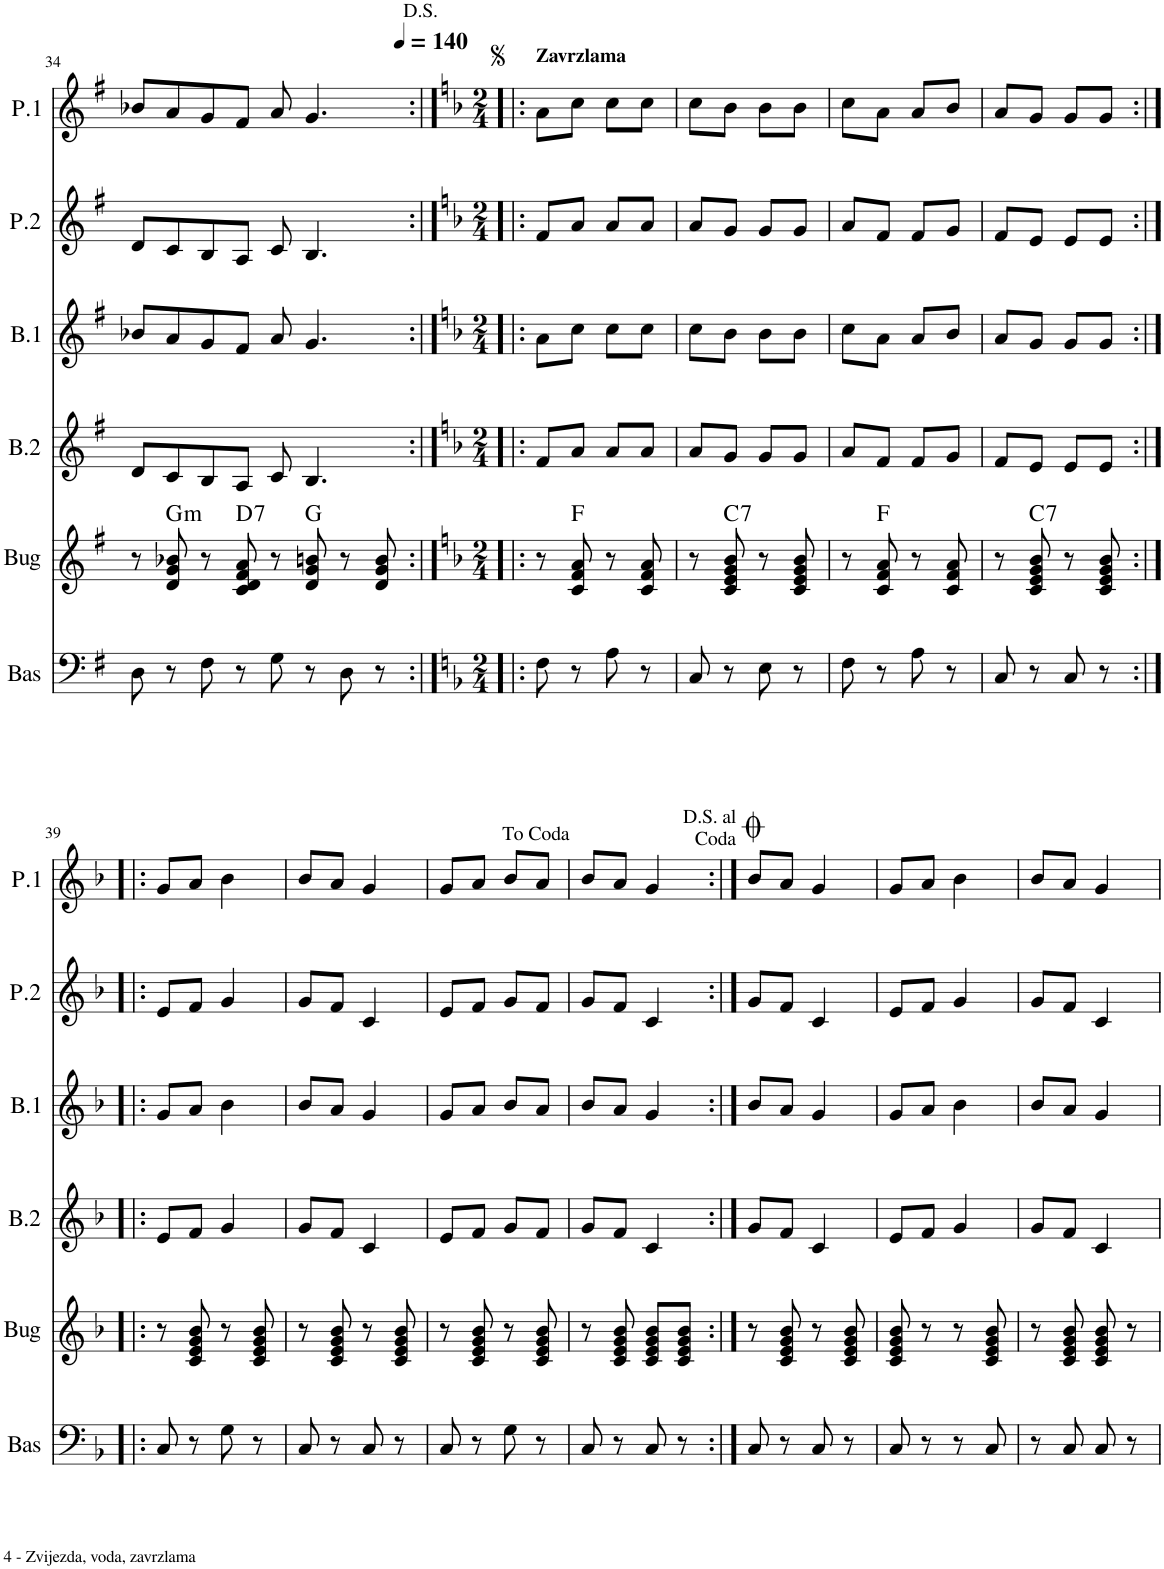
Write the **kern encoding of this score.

**kern	**kern	**harte	**kern	**kern	**kern	**kern
*part6	*part5	*part5	*part4	*part3	*part2	*part1
*staff6	*staff5	*	*staff4	*staff3	*staff2	*staff1
*I"Berda	*I"Bugarija	*	*I"Brač 2	*I"Brač 1	*I"Prima 2	*I"Prima 1
*	*I'Bug	*	*I'B.2	*I'B.1	*I'P.2	*I'P.1
!!LO:PB:g=z
*clefF4	*clefG2	*	*clefG2	*clefG2	*clefG2	*clefG2
*Trd7c12	*Trd7c12	*	*	*	*Trd-7c-12	*Trd-7c-12
*k[f#]	*k[f#]	*	*k[f#]	*k[f#]	*k[f#]	*k[f#]
*M4/4	*M4/4	*	*M4/4	*M4/4	*M4/4	*M4/4
=34	=34	=34	=34	=34	=34	=34
8D\	8r	.	8d/L	8b-X/L	8d/L	8b-X/L
!	!	!LO:H:kt=m	!	!	!	!
8r	8d/ 8g/ 8b-X/	G:min	8c/	8a/	8c/	8a/
8F#\	8r	.	8B/	8g/	8B/	8g/
!	!	!LO:H:kt=7	!	!	!	!
8r	8c/ 8d/ 8f#/ 8a/	D:7	8A/J	8f#/J	8A/J	8f#/J
8G\	8r	.	8c/	8a/	8c/	8a/
8r	8d/ 8g/ 8bn/	G:maj	4.B/	4.g/	4.B/	4.g/
8D\	8r	.	.	.	.	.
8r	8d/ 8g/ 8b/	.	.	.	.	.
=35:|!|:	=35:|!|:	=35:|!|:	=35:|!|:	=35:|!|:	=35:|!|:	=35:|!|:
*k[b-]	*k[b-]	*	*k[b-]	*k[b-]	*k[b-]	*k[b-]
*M2/4	*M2/4	*	*M2/4	*M2/4	*M2/4	*M2/4
*	*	*	*	*	*	*MM140
!	!	!	!	!	!	!LO:TX:a:B:t=Zavrzlama
8F\	8r	.	8f/L	8a\L	8f/L	8a\L
8r	8c/ 8f/ 8a/	F:maj	8a/J	8cc\J	8a/J	8cc\J
8A\	8r	.	8a/L	8cc\L	8a/L	8cc\L
8r	8c/ 8f/ 8a/	.	8a/J	8cc\J	8a/J	8cc\J
=36	=36	=36	=36	=36	=36	=36
8C/	8r	.	8a/L	8cc\L	8a/L	8cc\L
!	!	!LO:H:kt=7	!	!	!	!
8r	8c/ 8e/ 8g/ 8b-/	C:7	8g/J	8b-\J	8g/J	8b-\J
8E\	8r	.	8g/L	8b-\L	8g/L	8b-\L
8r	8c/ 8e/ 8g/ 8b-/	.	8g/J	8b-\J	8g/J	8b-\J
=37	=37	=37	=37	=37	=37	=37
8F\	8r	.	8a/L	8cc\L	8a/L	8cc\L
8r	8c/ 8f/ 8a/	F:maj	8f/J	8a\J	8f/J	8a\J
8A\	8r	.	8f/L	8a/L	8f/L	8a/L
8r	8c/ 8f/ 8a/	.	8g/J	8b-/J	8g/J	8b-/J
=38	=38	=38	=38	=38	=38	=38
8C/	8r	.	8f/L	8a/L	8f/L	8a/L
!	!	!LO:H:kt=7	!	!	!	!
8r	8c/ 8e/ 8g/ 8b-/	C:7	8e/J	8g/J	8e/J	8g/J
8C/	8r	.	8e/L	8g/L	8e/L	8g/L
8r	8c/ 8e/ 8g/ 8b-/	.	8e/J	8g/J	8e/J	8g/J
!!LO:LB:g=z
=39:|!|:	=39:|!|:	=39:|!|:	=39:|!|:	=39:|!|:	=39:|!|:	=39:|!|:
8C/	8r	.	8e/L	8g/L	8e/L	8g/L
8r	8c/ 8e/ 8g/ 8b-/	.	8f/J	8a/J	8f/J	8a/J
8G\	8r	.	4g/	4b-\	4g/	4b-\
8r	8c/ 8e/ 8g/ 8b-/	.	.	.	.	.
=40	=40	=40	=40	=40	=40	=40
8C/	8r	.	8g/L	8b-/L	8g/L	8b-/L
8r	8c/ 8e/ 8g/ 8b-/	.	8f/J	8a/J	8f/J	8a/J
8C/	8r	.	4c/	4g/	4c/	4g/
8r	8c/ 8e/ 8g/ 8b-/	.	.	.	.	.
=41	=41	=41	=41	=41	=41	=41
8C/	8r	.	8e/L	8g/L	8e/L	8g/L
8r	8c/ 8e/ 8g/ 8b-/	.	8f/J	8a/J	8f/J	8a/J
8G\	8r	.	8g/L	8b-/L	8g/L	8b-/L
8r	8c/ 8e/ 8g/ 8b-/	.	8f/J	8a/J	8f/J	8a/J
=42	=42	=42	=42	=42	=42	=42
8C/	8r	.	8g/L	8b-/L	8g/L	8b-/L
8r	8c/ 8e/ 8g/ 8b-/	.	8f/J	8a/J	8f/J	8a/J
8C/	8c/ 8e/ 8g/ 8b-/L	.	4c/	4g/	4c/	4g/
8r	8c/ 8e/ 8g/ 8b-/J	.	.	.	.	.
!	!	!	!	!	!	!LO:TX:a:t=D.S. al\nCoda
=43:|!	=43:|!	=43:|!	=43:|!	=43:|!	=43:|!	=43:|!
8C/	8r	.	8g/L	8b-/L	8g/L	8b-/L
8r	8c/ 8e/ 8g/ 8b-/	.	8f/J	8a/J	8f/J	8a/J
8C/	8r	.	4c/	4g/	4c/	4g/
8r	8c/ 8e/ 8g/ 8b-/	.	.	.	.	.
=44	=44	=44	=44	=44	=44	=44
8C/	8c/ 8e/ 8g/ 8b-/	.	8e/L	8g/L	8e/L	8g/L
8r	8r	.	8f/J	8a/J	8f/J	8a/J
8r	8r	.	4g/	4b-\	4g/	4b-\
8C/	8c/ 8e/ 8g/ 8b-/	.	.	.	.	.
=45	=45	=45	=45	=45	=45	=45
8r	8r	.	8g/L	8b-/L	8g/L	8b-/L
8C/	8c/ 8e/ 8g/ 8b-/	.	8f/J	8a/J	8f/J	8a/J
8C/	8c/ 8e/ 8g/ 8b-/	.	4c/	4g/	4c/	4g/
8r	8r	.	.	.	.	.
=	=	=	=	=	=	=
*-	*-	*-	*-	*-	*-	*-
